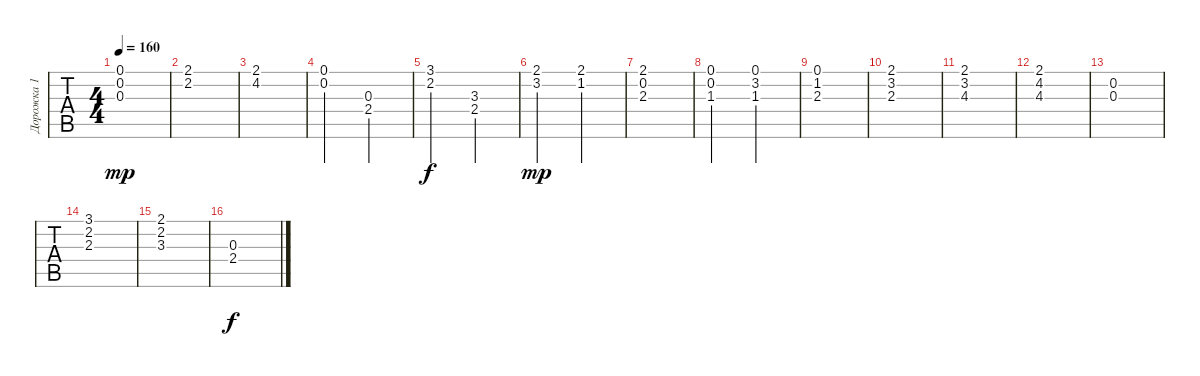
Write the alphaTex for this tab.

\track ("Дорожка 1" "Дорожка 1") {instrument acousticguitarsteel}
\staff {tabs}
\tuning (E4 B3 G3 D3 A2 E2) {hide}
\ts (4 4)
\tempo 160
\clef g2
\ks c
(0.1 0.2 0.3).1{dy mp} |
(2.1 2.2).1 |
(2.1 4.2).1 |
(0.1 0.2).2 (0.3 2.4).2 |
(3.1 2.2).2{dy f} (3.3 2.4).2 |
(2.1 3.2).2{dy mp} (2.1 1.2).2 |
(2.1 0.2 2.3).1 |
(0.1 0.2 1.3).2 (0.1 3.2 1.3).2 |
(0.1 1.2 2.3).1 |
(2.1 3.2 2.3).1 |
(2.1 3.2 4.3).1 |
(2.1 4.2 4.3).1 |
(0.2 0.3).1 |
(3.1 2.2 2.3).1 |
(2.1 2.2 3.3).1 |
(0.3 2.4).1{dy f instrument stringensemble2}
